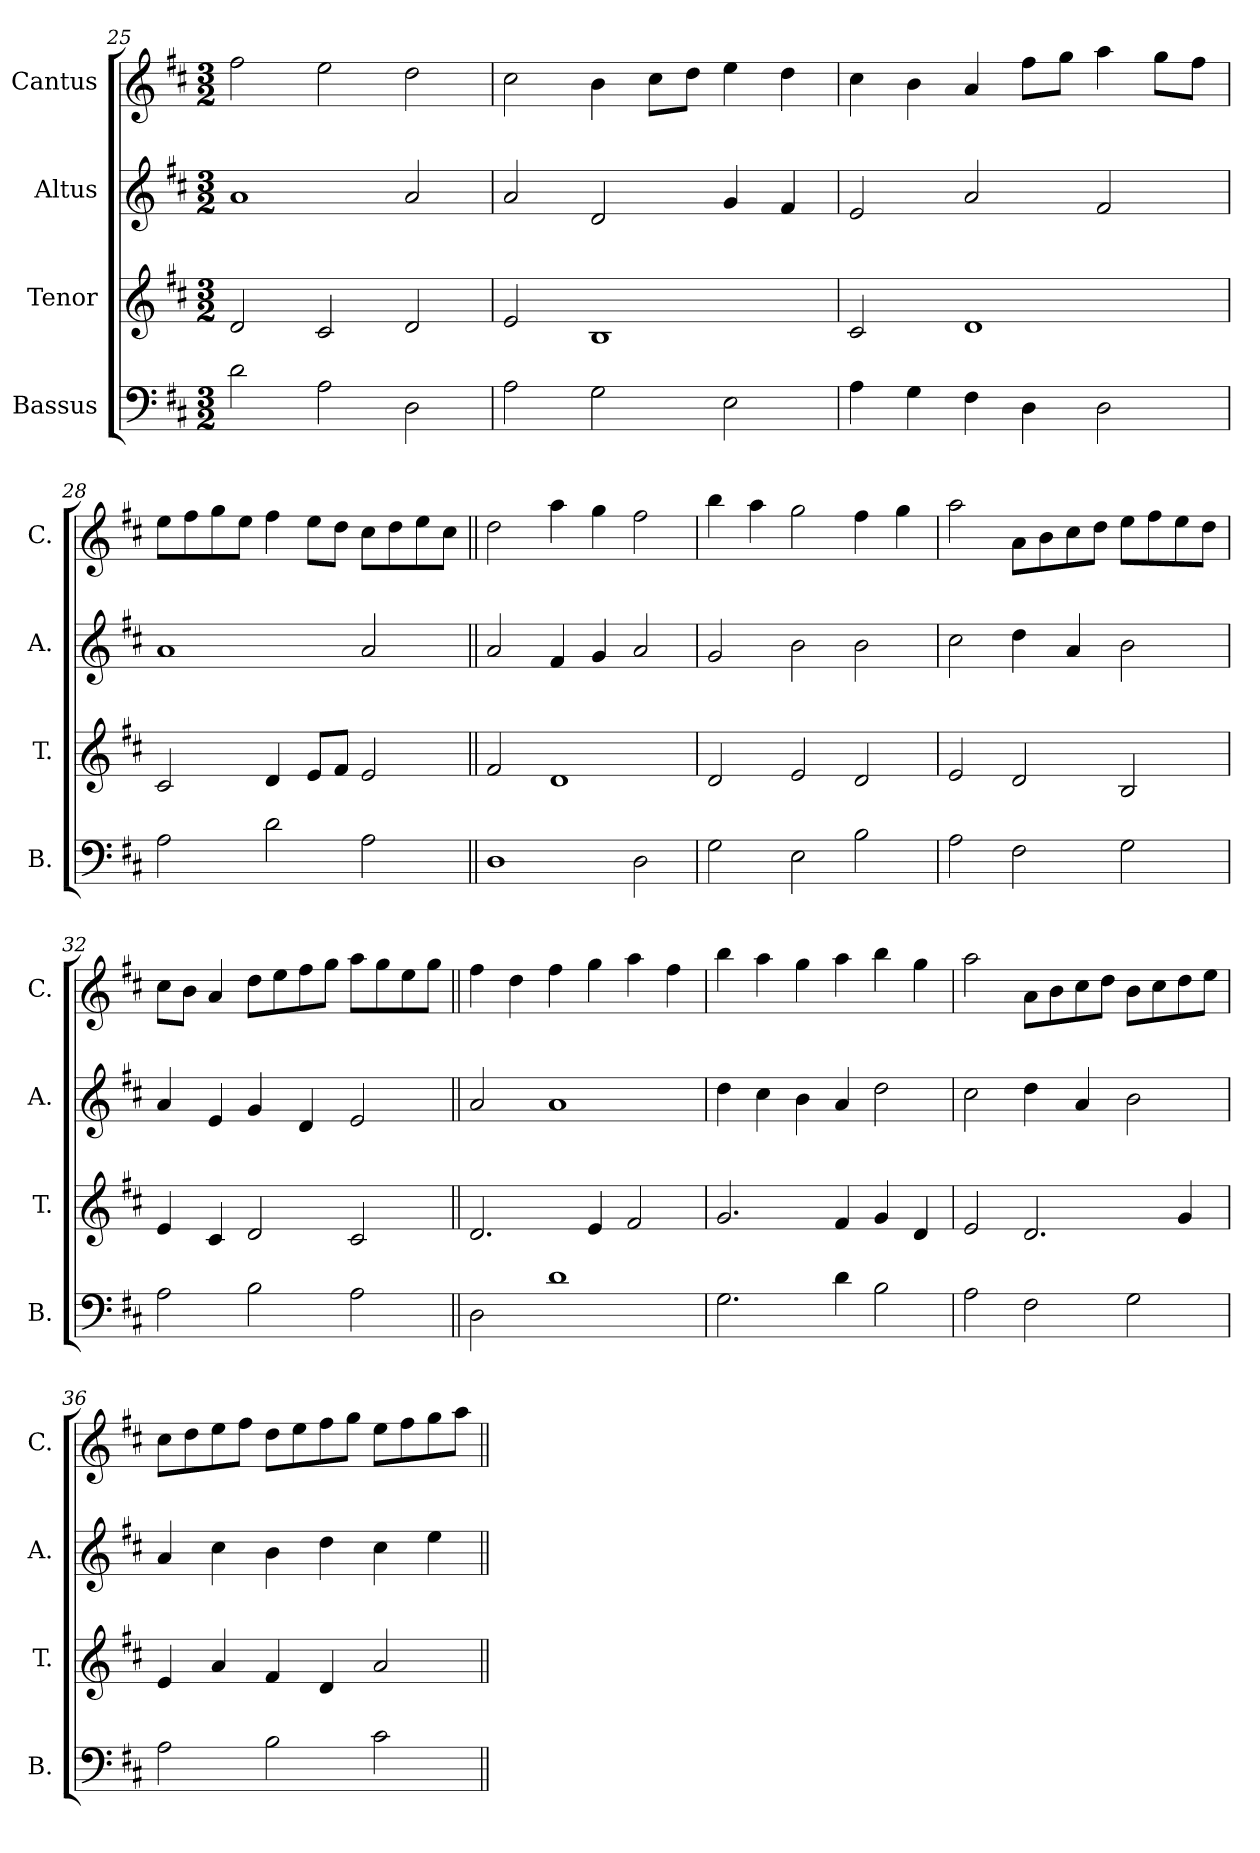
**kern	**kern	**kern	**kern
*part4	*part3	*part2	*part1
*staff4	*staff3	*staff2	*staff1
*I"Bassus	*I"Tenor	*I"Altus	*I"Cantus
*I'B.	*I'T.	*I'A.	*I'C.
*clefF4	*clefG2	*clefG2	*clefG2
*k[f#c#]	*k[f#c#]	*k[f#c#]	*k[f#c#]
*D:	*D:	*D:	*D:
*M3/2	*M3/2	*M3/2	*M3/2
=25	=25	=25	=25
2d\	2d/	1a	2ff#\
2A\	2c#/	.	2ee\
2D\	2d/	2a/	2dd\
=26	=26	=26	=26
2A\	2e/	2a/	2cc#\
2G\	1B	2d/	4b\
.	.	.	8cc#\L
.	.	.	8dd\J
2E\	.	4g/	4ee\
.	.	4f#/	4dd\
=27	=27	=27	=27
4A\	2c#/	2e/	4cc#\
4G\	.	.	4b\
4F#\	1d	2a/	4a/
4D\	.	.	8ff#\L
.	.	.	8gg\J
2D\	.	2f#/	4aa\
.	.	.	8gg\L
.	.	.	8ff#\J
=28	=28	=28	=28
2A\	2c#/	1a	8ee\L
.	.	.	8ff#\
.	.	.	8gg\
.	.	.	8ee\J
2d\	4d/	.	4ff#\
.	8e/L	.	8ee\L
.	8f#/J	.	8dd\J
2A\	2e/	2a/	8cc#\L
.	.	.	8dd\
.	.	.	8ee\
.	.	.	8cc#\J
=29||	=29||	=29||	=29||
1D	2f#/	2a/	2dd\
.	1d	4f#/	4aa\
.	.	4g/	4gg\
2D\	.	2a/	2ff#\
=30	=30	=30	=30
2G\	2d/	2g/	4bb\
.	.	.	4aa\
2E\	2e/	2b\	2gg\
2B\	2d/	2b\	4ff#\
.	.	.	4gg\
!!LO:LB:g=z
=31	=31	=31	=31
2A\	2e/	2cc#\	2aa\
2F#\	2d/	4dd\	8a\L
.	.	.	8b\
.	.	4a/	8cc#\
.	.	.	8dd\J
2G\	2B/	2b\	8ee\L
.	.	.	8ff#\
.	.	.	8ee\
.	.	.	8dd\J
=32	=32	=32	=32
2A\	4e/	4a/	8cc#\L
.	.	.	8b\J
.	4c#/	4e/	4a/
2B\	2d/	4g/	8dd\L
.	.	.	8ee\
.	.	4d/	8ff#\
.	.	.	8gg\J
2A\	2c#/	2e/	8aa\L
.	.	.	8gg\
.	.	.	8ee\
.	.	.	8gg\J
=33||	=33||	=33||	=33||
2D\	2.d/	2a/	4ff#\
.	.	.	4dd\
1d	.	1a	4ff#\
.	4e/	.	4gg\
.	2f#/	.	4aa\
.	.	.	4ff#\
=34	=34	=34	=34
2.G\	2.g/	4dd\	4bb\
.	.	4cc#\	4aa\
.	.	4b\	4gg\
4d\	4f#/	4a/	4aa\
2B\	4g/	2dd\	4bb\
.	4d/	.	4gg\
=35	=35	=35	=35
2A\	2e/	2cc#\	2aa\
2F#\	2.d/	4dd\	8a\L
.	.	.	8b\
.	.	4a/	8cc#\
.	.	.	8dd\J
2G\	.	2b\	8b\L
.	.	.	8cc#\
.	4g/	.	8dd\
.	.	.	8ee\J
=36	=36	=36	=36
2A\	4e/	4a/	8cc#\L
.	.	.	8dd\
.	4a/	4cc#\	8ee\
.	.	.	8ff#\J
2B\	4f#/	4b\	8dd\L
.	.	.	8ee\
.	4d/	4dd\	8ff#\
.	.	.	8gg\J
2c#\	2a/	4cc#\	8ee\L
.	.	.	8ff#\
.	.	4ee\	8gg\
.	.	.	8aa\J
=||	=||	=||	=||
*-	*-	*-	*-
